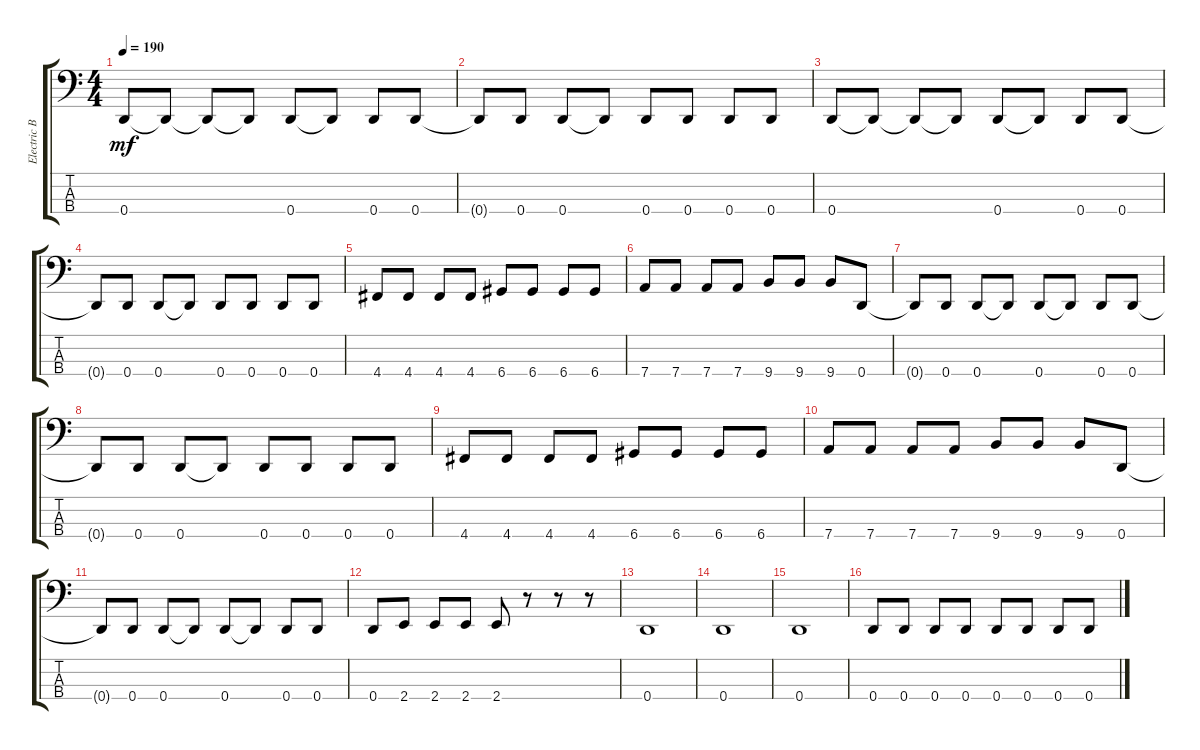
\track ("Electric Bass" "Electric B") {instrument electricbassfinger}
\staff {score tabs}
\tuning (G2 D2 A1 D1) {hide}
\ts (4 4)
\tempo 190
\clef f4
\ks c
0.4.8{dy mf} 0.4{t}.8 0.4{t}.8 0.4{t}.8 0.4.8 0.4{t}.8 0.4.8 0.4.8 |
0.4{t}.8 0.4.8 0.4.8 0.4{t}.8 0.4.8 0.4.8 0.4.8 0.4.8 |
0.4.8 0.4{t}.8 0.4{t}.8 0.4{t}.8 0.4.8 0.4{t}.8 0.4.8 0.4.8 |
0.4{t}.8 0.4.8 0.4.8 0.4{t}.8 0.4.8 0.4.8 0.4.8 0.4.8 |
4.4.8 4.4.8 4.4.8 4.4.8 6.4.8 6.4.8 6.4.8 6.4.8 |
7.4.8 7.4.8 7.4.8 7.4.8 9.4.8 9.4.8 9.4.8 0.4.8 |
0.4{t}.8 0.4.8 0.4.8 0.4{t}.8 0.4.8 0.4{t}.8 0.4.8 0.4.8 |
0.4{t}.8 0.4.8 0.4.8 0.4{t}.8 0.4.8 0.4.8 0.4.8 0.4.8 |
4.4.8 4.4.8 4.4.8 4.4.8 6.4.8 6.4.8 6.4.8 6.4.8 |
7.4.8 7.4.8 7.4.8 7.4.8 9.4.8 9.4.8 9.4.8 0.4.8 |
0.4{t}.8 0.4.8 0.4.8 0.4{t}.8 0.4.8 0.4{t}.8 0.4.8 0.4.8 |
0.4.8 2.4.8 2.4.8 2.4.8 2.4.8 r.8 r.8 r.8 |
0.4.1 |
0.4.1 |
0.4.1 |
0.4.8 0.4.8 0.4.8 0.4.8 0.4.8 0.4.8 0.4.8 0.4.8
